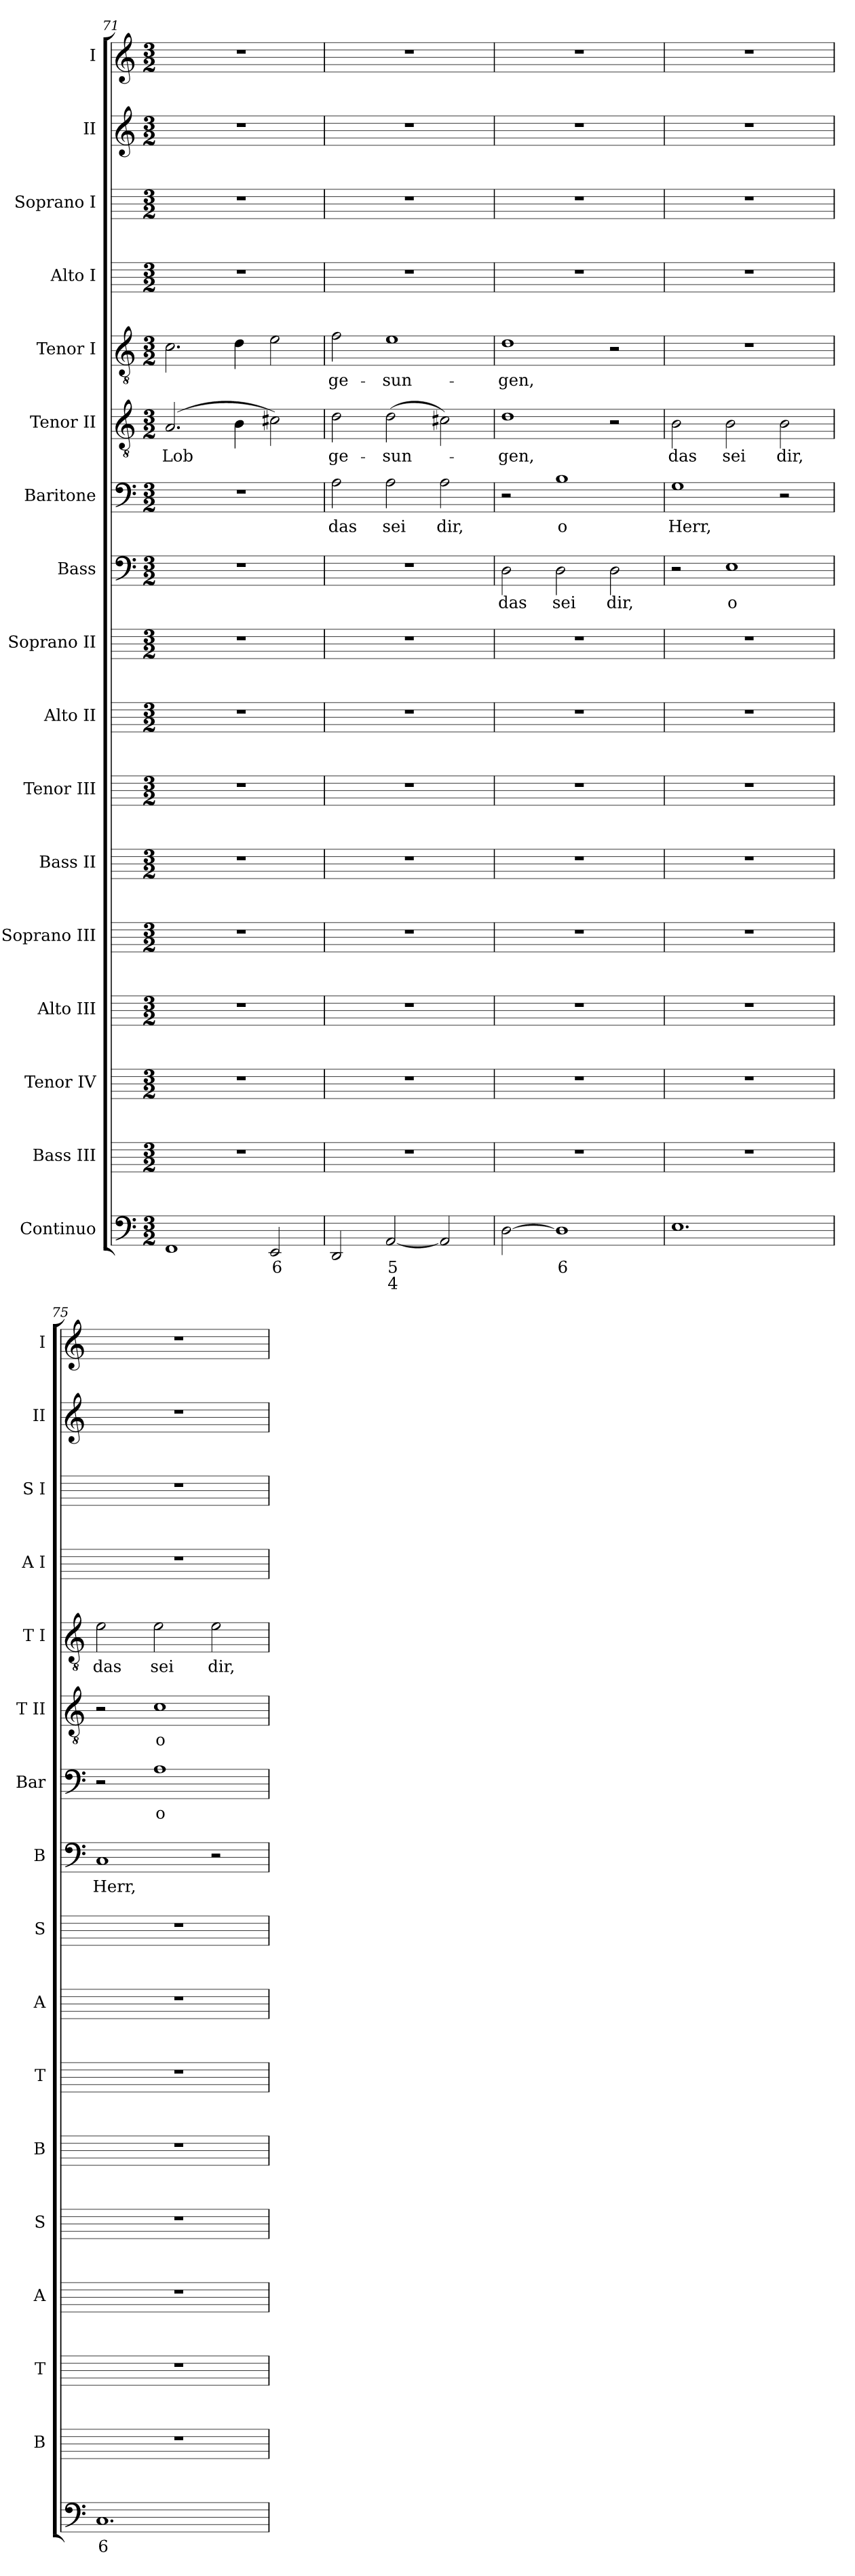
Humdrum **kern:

**kern	**text	**text	**kern	**kern	**kern	**kern	**kern	**kern	**kern	**kern	**kern	**text	**kern	**text	**kern	**text	**kern	**text	**kern	**kern	**kern	**kern
*part17	*part17	*part17	*part16	*part15	*part14	*part13	*part12	*part11	*part10	*part9	*part8	*part8	*part7	*part7	*part6	*part6	*part5	*part5	*part4	*part3	*part2	*part1
*staff17	*staff17	*staff17	*staff16	*staff15	*staff14	*staff13	*staff12	*staff11	*staff10	*staff9	*staff8	*staff8	*staff7	*staff7	*staff6	*staff6	*staff5	*staff5	*staff4	*staff3	*staff2	*staff1
*I"Continuo	*	*	*I"Bass III	*I"Tenor IV	*I"Alto III	*I"Soprano III	*I"Bass II	*I"Tenor III	*I"Alto II	*I"Soprano II	*I"Bass	*	*I"Baritone	*	*I"Tenor II	*	*I"Tenor I	*	*I"Alto I	*I"Soprano I	*I"II	*I"I
*	*	*	*I'B	*I'T	*I'A	*I'S	*I'B	*I'T	*I'A	*I'S	*I'B	*	*I'Bar	*	*I'T II	*	*I'T I	*	*I'A I	*I'S I	*I'II	*I'I
*clefF4	*	*	*	*	*	*	*	*	*	*	*clefF4	*	*clefF4	*	*clefGv2	*	*clefGv2	*	*	*	*clefG2	*clefG2
*	*	*	*ITrd4c7	*ITrd4c7	*ITrd4c7	*ITrd4c7	*ITrd4c7	*ITrd4c7	*ITrd4c7	*ITrd4c7	*	*	*	*	*	*	*	*	*	*	*	*
*k[]	*	*	*	*	*	*	*	*	*	*	*k[]	*	*k[]	*	*k[]	*	*k[]	*	*	*	*k[]	*k[]
*C:	*	*	*	*	*	*	*	*	*	*	*C:	*	*C:	*	*C:	*	*C:	*	*	*	*C:	*C:
*M3/2	*	*	*M3/2	*M3/2	*M3/2	*M3/2	*M3/2	*M3/2	*M3/2	*M3/2	*M3/2	*	*M3/2	*	*M3/2	*	*M3/2	*	*M3/2	*M3/2	*M3/2	*M3/2
=71	=71	=71	=71	=71	=71	=71	=71	=71	=71	=71	=71	=71	=71	=71	=71	=71	=71	=71	=71	=71	=71	=71
!	!	!	!	!	!	!	!	!	!	!	!LO:N:vis=1	!	!LO:N:vis=1	!	!	!LO:LY:b	!	!	!	!	!	!
1FF	.	.	1.r	1.r	1.r	1.r	1.r	1.r	1.r	1.r	1.r	.	1.r	.	(>2.A	Lob	2.c	.	1.r	1.r	1.r	1.r
.	.	.	.	.	.	.	.	.	.	.	.	.	.	.	4B	.	4d	.	.	.	.	.
!	!LO:LY:b	!	!	!	!	!	!	!	!	!	!	!	!	!	!	!	!	!	!	!	!	!
2EE	6	.	.	.	.	.	.	.	.	.	.	.	.	.	2c#X)	.	2e	.	.	.	.	.
=72	=72	=72	=72	=72	=72	=72	=72	=72	=72	=72	=72	=72	=72	=72	=72	=72	=72	=72	=72	=72	=72	=72
!	!	!	!	!	!	!	!	!	!	!	!LO:N:vis=1	!	!	!LO:LY:b	!	!LO:LY:b	!	!LO:LY:b	!	!	!	!
2DD	.	.	1.r	1.r	1.r	1.r	1.r	1.r	1.r	1.r	1.r	.	2A	das	2d	ge-	2f	ge-	1.r	1.r	1.r	1.r
!	!LO:LY:b	!LO:LY:b	!	!	!	!	!	!	!	!	!	!	!	!LO:LY:b	!	!LO:LY:b	!	!LO:LY:b	!	!	!	!
[2AA	5	4	.	.	.	.	.	.	.	.	.	.	2A	sei	(>2d	-sun-	1e	-sun-	.	.	.	.
!	!	!	!	!	!	!	!	!	!	!	!	!	!	!LO:LY:b	!	!	!	!	!	!	!	!
2AA]	.	.	.	.	.	.	.	.	.	.	.	.	2A	dir,	2c#X)	.	.	.	.	.	.	.
=73	=73	=73	=73	=73	=73	=73	=73	=73	=73	=73	=73	=73	=73	=73	=73	=73	=73	=73	=73	=73	=73	=73
!	!	!	!	!	!	!	!	!	!	!	!	!LO:LY:b	!	!	!	!LO:LY:b	!	!LO:LY:b	!	!	!	!
[2D	.	.	1.r	1.r	1.r	1.r	1.r	1.r	1.r	1.r	2D	das	2r	.	1d	gen,	1d	-gen,	1.r	1.r	1.r	1.r
!	!LO:LY:b	!	!	!	!	!	!	!	!	!	!	!LO:LY:b	!	!LO:LY:b	!	!	!	!	!	!	!	!
1D]	6	.	.	.	.	.	.	.	.	.	2D	sei	1B	o	.	.	.	.	.	.	.	.
!	!	!	!	!	!	!	!	!	!	!	!	!LO:LY:b	!	!	!	!	!	!	!	!	!	!
.	.	.	.	.	.	.	.	.	.	.	2D	dir,	.	.	2r	.	2r	.	.	.	.	.
=74	=74	=74	=74	=74	=74	=74	=74	=74	=74	=74	=74	=74	=74	=74	=74	=74	=74	=74	=74	=74	=74	=74
!	!	!	!	!	!	!	!	!	!	!	!	!	!	!LO:LY:b	!	!LO:LY:b	!LO:N:vis=1	!	!	!	!	!
1.E	.	.	1.r	1.r	1.r	1.r	1.r	1.r	1.r	1.r	2r	.	1G	Herr,	2B	das	1.r	.	1.r	1.r	1.r	1.r
!	!	!	!	!	!	!	!	!	!	!	!	!LO:LY:b	!	!	!	!LO:LY:b	!	!	!	!	!	!
.	.	.	.	.	.	.	.	.	.	.	1E	o	.	.	2B	sei	.	.	.	.	.	.
!	!	!	!	!	!	!	!	!	!	!	!	!	!	!	!	!LO:LY:b	!	!	!	!	!	!
.	.	.	.	.	.	.	.	.	.	.	.	.	2r	.	2B	dir,	.	.	.	.	.	.
=75	=75	=75	=75	=75	=75	=75	=75	=75	=75	=75	=75	=75	=75	=75	=75	=75	=75	=75	=75	=75	=75	=75
!	!LO:LY:b	!	!	!	!	!	!	!	!	!	!	!LO:LY:b	!	!	!	!	!	!LO:LY:b	!	!	!	!
1.C	6	.	1.r	1.r	1.r	1.r	1.r	1.r	1.r	1.r	1C	Herr,	2r	.	2r	.	2e	das	1.r	1.r	1.r	1.r
!	!	!	!	!	!	!	!	!	!	!	!	!	!	!LO:LY:b	!	!LO:LY:b	!	!LO:LY:b	!	!	!	!
.	.	.	.	.	.	.	.	.	.	.	.	.	1A	o	1c	o	2e	sei	.	.	.	.
!	!	!	!	!	!	!	!	!	!	!	!	!	!	!	!	!	!	!LO:LY:b	!	!	!	!
.	.	.	.	.	.	.	.	.	.	.	2r	.	.	.	.	.	2e	dir,	.	.	.	.
=	=	=	=	=	=	=	=	=	=	=	=	=	=	=	=	=	=	=	=	=	=	=
*-	*-	*-	*-	*-	*-	*-	*-	*-	*-	*-	*-	*-	*-	*-	*-	*-	*-	*-	*-	*-	*-	*-
